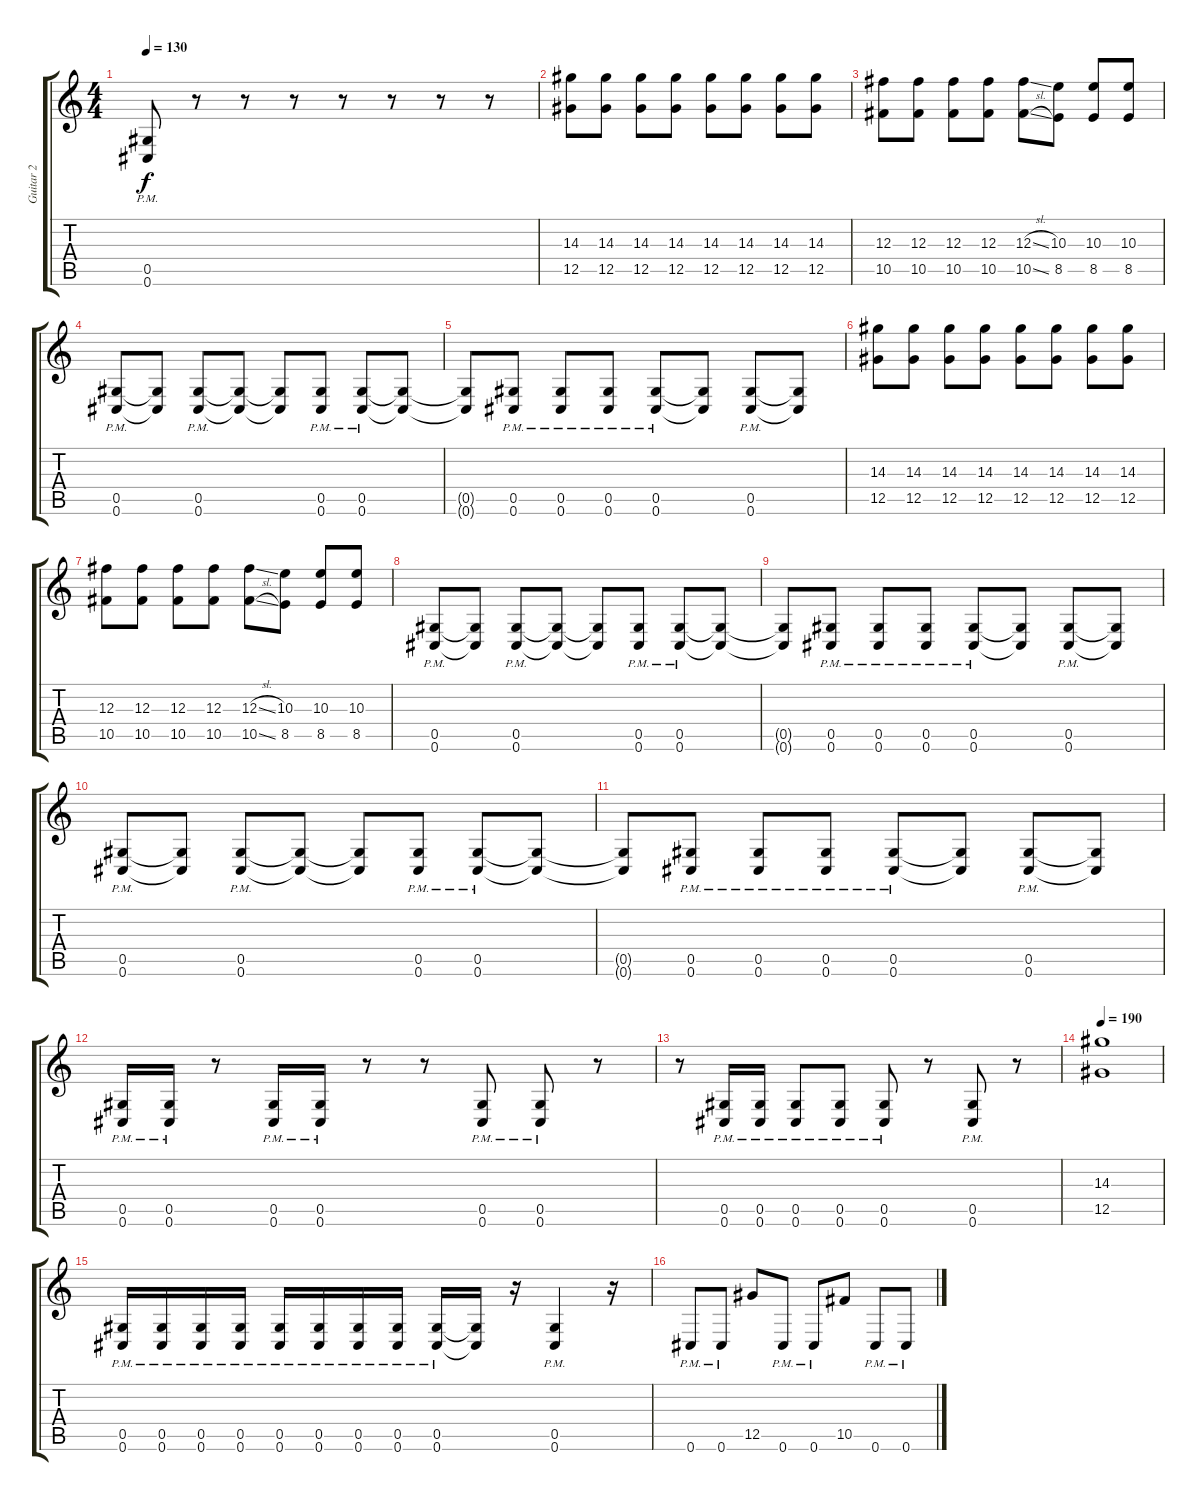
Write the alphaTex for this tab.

\track ("Guitar 2" "Guitar 2") {instrument distortionguitar}
\staff {score tabs}
\tuning (Eb4 Bb3 Gb3 Db3 Ab2 Db2) {hide}
\ts (4 4)
\tempo 130
\clef g2
\ks c
(0.5{pm} 0.6{pm}).8{dy f} r.8 r.8 r.8 r.8 r.8 r.8 r.8 |
(14.3 12.5).8 (14.3 12.5).8 (14.3 12.5).8 (14.3 12.5).8 (14.3 12.5).8 (14.3 12.5).8 (14.3 12.5).8 (14.3 12.5).8 |
(12.3 10.5).8 (12.3 10.5).8 (12.3 10.5).8 (12.3 10.5).8 (12.3{sl} 10.5{sl}).8 (10.3 8.5).8 (10.3 8.5).8 (10.3 8.5).8 |
(0.5{pm} 0.6{pm}).8 (0.5{t} 0.6{t}).8 (0.5{pm} 0.6{pm}).8 (0.5{t} 0.6{t}).8 (0.5{t} 0.6{t}).8 (0.5{pm} 0.6{pm}).8 (0.5{pm} 0.6{pm}).8 (0.5{t} 0.6{t}).8 |
(0.5{t} 0.6{t}).8 (0.5{pm} 0.6{pm}).8 (0.5{pm} 0.6{pm}).8 (0.5{pm} 0.6{pm}).8 (0.5{pm} 0.6{pm}).8 (0.5{t} 0.6{t}).8 (0.5{pm} 0.6{pm}).8 (0.5{t} 0.6{t}).8 |
(14.3 12.5).8 (14.3 12.5).8 (14.3 12.5).8 (14.3 12.5).8 (14.3 12.5).8 (14.3 12.5).8 (14.3 12.5).8 (14.3 12.5).8 |
(12.3 10.5).8 (12.3 10.5).8 (12.3 10.5).8 (12.3 10.5).8 (12.3{sl} 10.5{sl}).8 (10.3 8.5).8 (10.3 8.5).8 (10.3 8.5).8 |
(0.5{pm} 0.6{pm}).8 (0.5{t} 0.6{t}).8 (0.5{pm} 0.6{pm}).8 (0.5{t} 0.6{t}).8 (0.5{t} 0.6{t}).8 (0.5{pm} 0.6{pm}).8 (0.5{pm} 0.6{pm}).8 (0.5{t} 0.6{t}).8 |
(0.5{t} 0.6{t}).8 (0.5{pm} 0.6{pm}).8 (0.5{pm} 0.6{pm}).8 (0.5{pm} 0.6{pm}).8 (0.5{pm} 0.6{pm}).8 (0.5{t} 0.6{t}).8 (0.5{pm} 0.6{pm}).8 (0.5{t} 0.6{t}).8 |
(0.5{pm} 0.6{pm}).8 (0.5{t} 0.6{t}).8 (0.5{pm} 0.6{pm}).8 (0.5{t} 0.6{t}).8 (0.5{t} 0.6{t}).8 (0.5{pm} 0.6{pm}).8 (0.5{pm} 0.6{pm}).8 (0.5{t} 0.6{t}).8 |
(0.5{t} 0.6{t}).8 (0.5{pm} 0.6{pm}).8 (0.5{pm} 0.6{pm}).8 (0.5{pm} 0.6{pm}).8 (0.5{pm} 0.6{pm}).8 (0.5{t} 0.6{t}).8 (0.5{pm} 0.6{pm}).8 (0.5{t} 0.6{t}).8 |
(0.5{pm} 0.6{pm}).16 (0.5{pm} 0.6{pm}).16 r.8 (0.5{pm} 0.6{pm}).16 (0.5{pm} 0.6{pm}).16 r.8 r.8 (0.5{pm} 0.6{pm}).8 (0.5{pm} 0.6{pm}).8 r.8 |
r.8 (0.5{pm} 0.6{pm}).16 (0.5{pm} 0.6{pm}).16 (0.5{pm} 0.6{pm}).8 (0.5{pm} 0.6{pm}).8 (0.5{pm} 0.6{pm}).8 r.8 (0.5{pm} 0.6{pm}).8 r.8 |
\tempo 190
(14.3 12.5).1 |
(0.5{pm} 0.6{pm}).16 (0.5{pm} 0.6{pm}).16 (0.5{pm} 0.6{pm}).16 (0.5{pm} 0.6{pm}).16 (0.5{pm} 0.6{pm}).16 (0.5{pm} 0.6{pm}).16 (0.5{pm} 0.6{pm}).16 (0.5{pm} 0.6{pm}).16 (0.5{pm} 0.6{pm}).16 (0.5{t} 0.6{t}).16 r.16 (0.5{pm} 0.6{pm}).4 r.16 |
0.6{pm}.8 0.6{pm}.8 12.5.8 0.6{pm}.8 0.6{pm}.8 10.5.8 0.6{pm}.8 0.6{pm}.8
